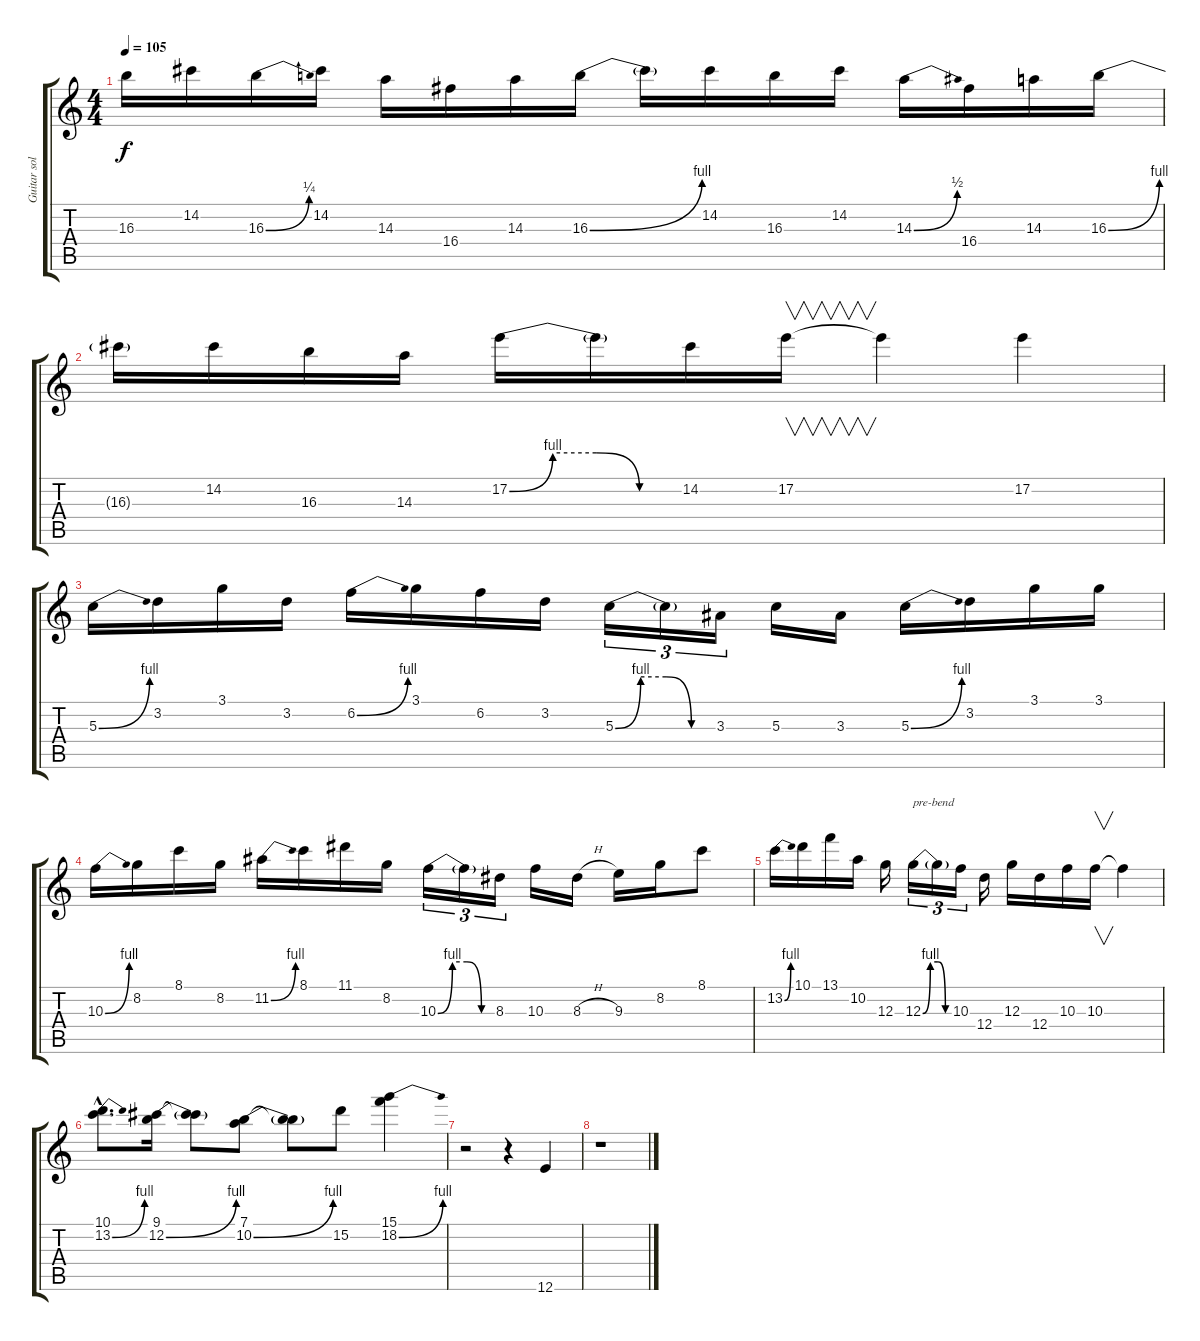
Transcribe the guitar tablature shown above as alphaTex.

\track ("Guitar solo" "Guitar sol") {instrument distortionguitar}
\staff {score tabs}
\tuning (E4 B3 G3 D3 A2 E2) {hide}
\ts (4 4)
\tempo 105
\clef g2
\ks c
16.3.16{dy f} 14.2.16 16.3{be (bend 0 0 60 1)}.16 14.2.16 14.3.16 16.4.16 14.3.16 16.3{be (bend 0 0 60 4)}.16 16.3{t}.16 14.2.16 16.3.16 14.2.16 14.3{be (bend 0 0 60 2)}.16 16.4.16 14.3.16 16.3{be (bend 0 0 60 4)}.16 |
16.3{t}.16 14.2.16 16.3.16 14.3.16 17.2{be (custom 0 0 15 4 30 4 45 0 60 0)}.16 17.2{t}.16 14.2.16 17.2.16{v} 17.2{t}.4 17.2.4 |
5.3{be (bend 0 0 60 4)}.16 3.2.16 3.1.16 3.2.16 6.2{be (bend 0 0 60 4)}.16 3.1.16 6.2.16 3.2.16 5.3{be (custom 0 0 15 4 30 4 45 0 60 0)}.16{tu (3 2)} 5.3{t}.16{tu (3 2)} 3.3.16{tu (3 2)} 5.3.16 3.3.16 5.3{be (bend 0 0 60 4)}.16 3.2.16 3.1.16 3.1.16 |
10.3{be (bend 0 0 60 4)}.16 8.2.16 8.1.16 8.2.16 11.2{be (bend 0 0 60 4)}.16 8.1.16 11.1.16 8.2.16 10.3{be (custom 0 0 15 4 30 4 45 0 60 0)}.16{tu (3 2)} 10.3{t}.16{tu (3 2)} 8.3.16{tu (3 2)} 10.3.16 8.3{h}.16 9.3.16 8.2.16 8.1.8 |
13.2{be (bend 0 0 60 4)}.16 10.1.16 13.1.16 10.2.16 12.3.16 12.3{be (custom 0 0 15 4 30 4 45 0 60 0)}.16{tu (3 2) txt "pre-bend"} 12.3{t}.16{tu (3 2)} 10.3.16{tu (3 2)} 12.4.16 12.3.16 12.4.16 10.3.16 10.3.16{v} 10.3{t}.4 |
(10.1{hac} 13.2{be (bend 0 0 60 4) hac}).8{d} (9.1 12.2{be (bend 0 0 60 4)}).16 (9.1{t} 12.2{t}).8 (7.1 10.2{be (bend 0 0 60 4)}).8 (7.1{t} 10.2{t}).8 15.2.8 (15.1 18.2{be (bend 0 0 60 4)}).4 |
r.2 r.4 12.6.4 |
r.1
